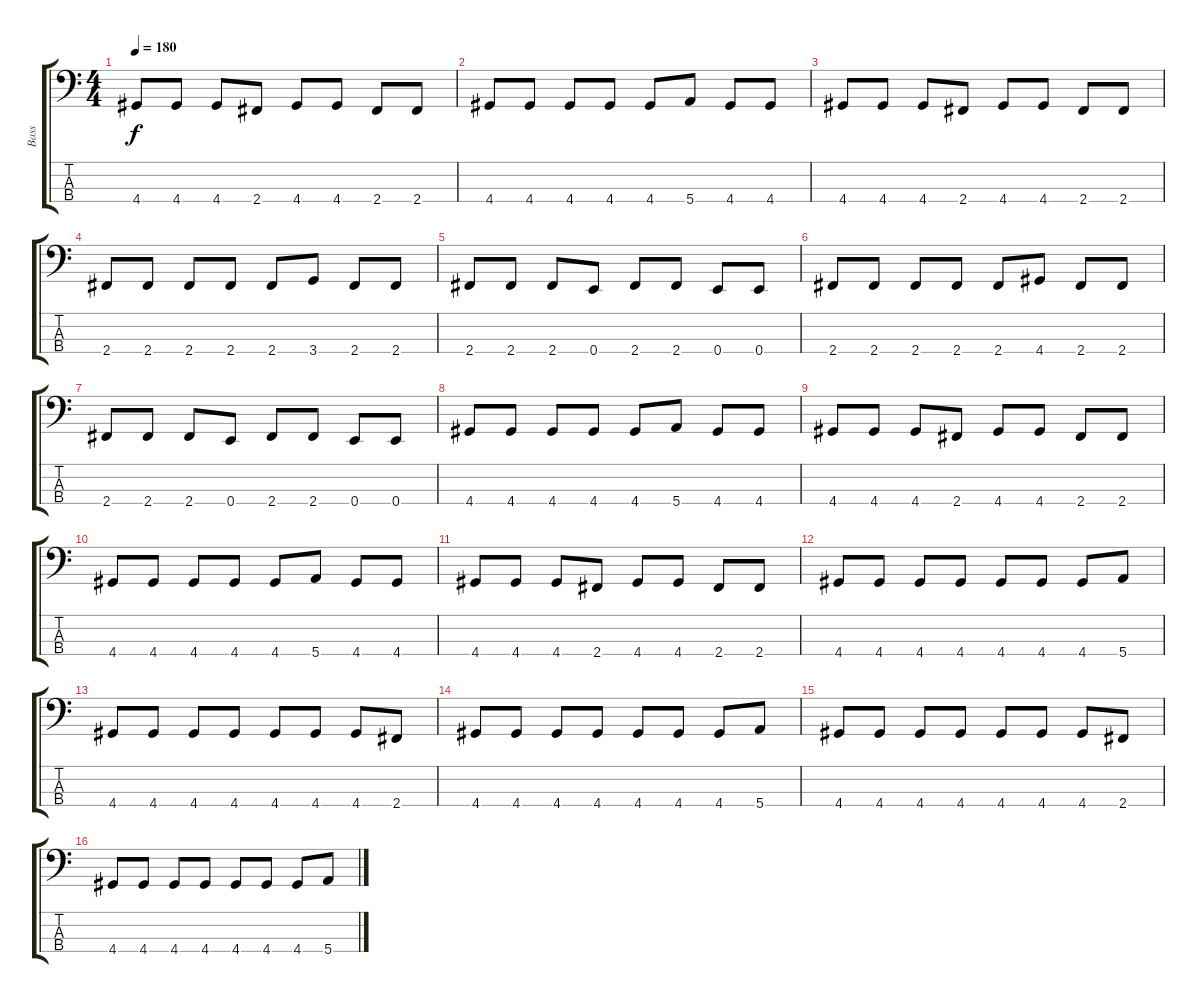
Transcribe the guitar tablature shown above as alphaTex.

\track ("Bass" "Bass") {instrument electricbasspick}
\staff {score tabs}
\tuning (G2 D2 A1 E1) {hide}
\ts (4 4)
\tempo 180
\clef f4
\ks c
4.4.8{dy f} 4.4.8 4.4.8 2.4.8 4.4.8 4.4.8 2.4.8 2.4.8 |
4.4.8 4.4.8 4.4.8 4.4.8 4.4.8 5.4.8 4.4.8 4.4.8 |
4.4.8 4.4.8 4.4.8 2.4.8 4.4.8 4.4.8 2.4.8 2.4.8 |
2.4.8 2.4.8 2.4.8 2.4.8 2.4.8 3.4.8 2.4.8 2.4.8 |
2.4.8 2.4.8 2.4.8 0.4.8 2.4.8 2.4.8 0.4.8 0.4.8 |
2.4.8 2.4.8 2.4.8 2.4.8 2.4.8 4.4.8 2.4.8 2.4.8 |
2.4.8 2.4.8 2.4.8 0.4.8 2.4.8 2.4.8 0.4.8 0.4.8 |
4.4.8 4.4.8 4.4.8 4.4.8 4.4.8 5.4.8 4.4.8 4.4.8 |
4.4.8 4.4.8 4.4.8 2.4.8 4.4.8 4.4.8 2.4.8 2.4.8 |
4.4.8 4.4.8 4.4.8 4.4.8 4.4.8 5.4.8 4.4.8 4.4.8 |
4.4.8 4.4.8 4.4.8 2.4.8 4.4.8 4.4.8 2.4.8 2.4.8 |
4.4.8 4.4.8 4.4.8 4.4.8 4.4.8 4.4.8 4.4.8 5.4.8 |
4.4.8 4.4.8 4.4.8 4.4.8 4.4.8 4.4.8 4.4.8 2.4.8 |
4.4.8 4.4.8 4.4.8 4.4.8 4.4.8 4.4.8 4.4.8 5.4.8 |
4.4.8 4.4.8 4.4.8 4.4.8 4.4.8 4.4.8 4.4.8 2.4.8 |
4.4.8 4.4.8 4.4.8 4.4.8 4.4.8 4.4.8 4.4.8 5.4.8
